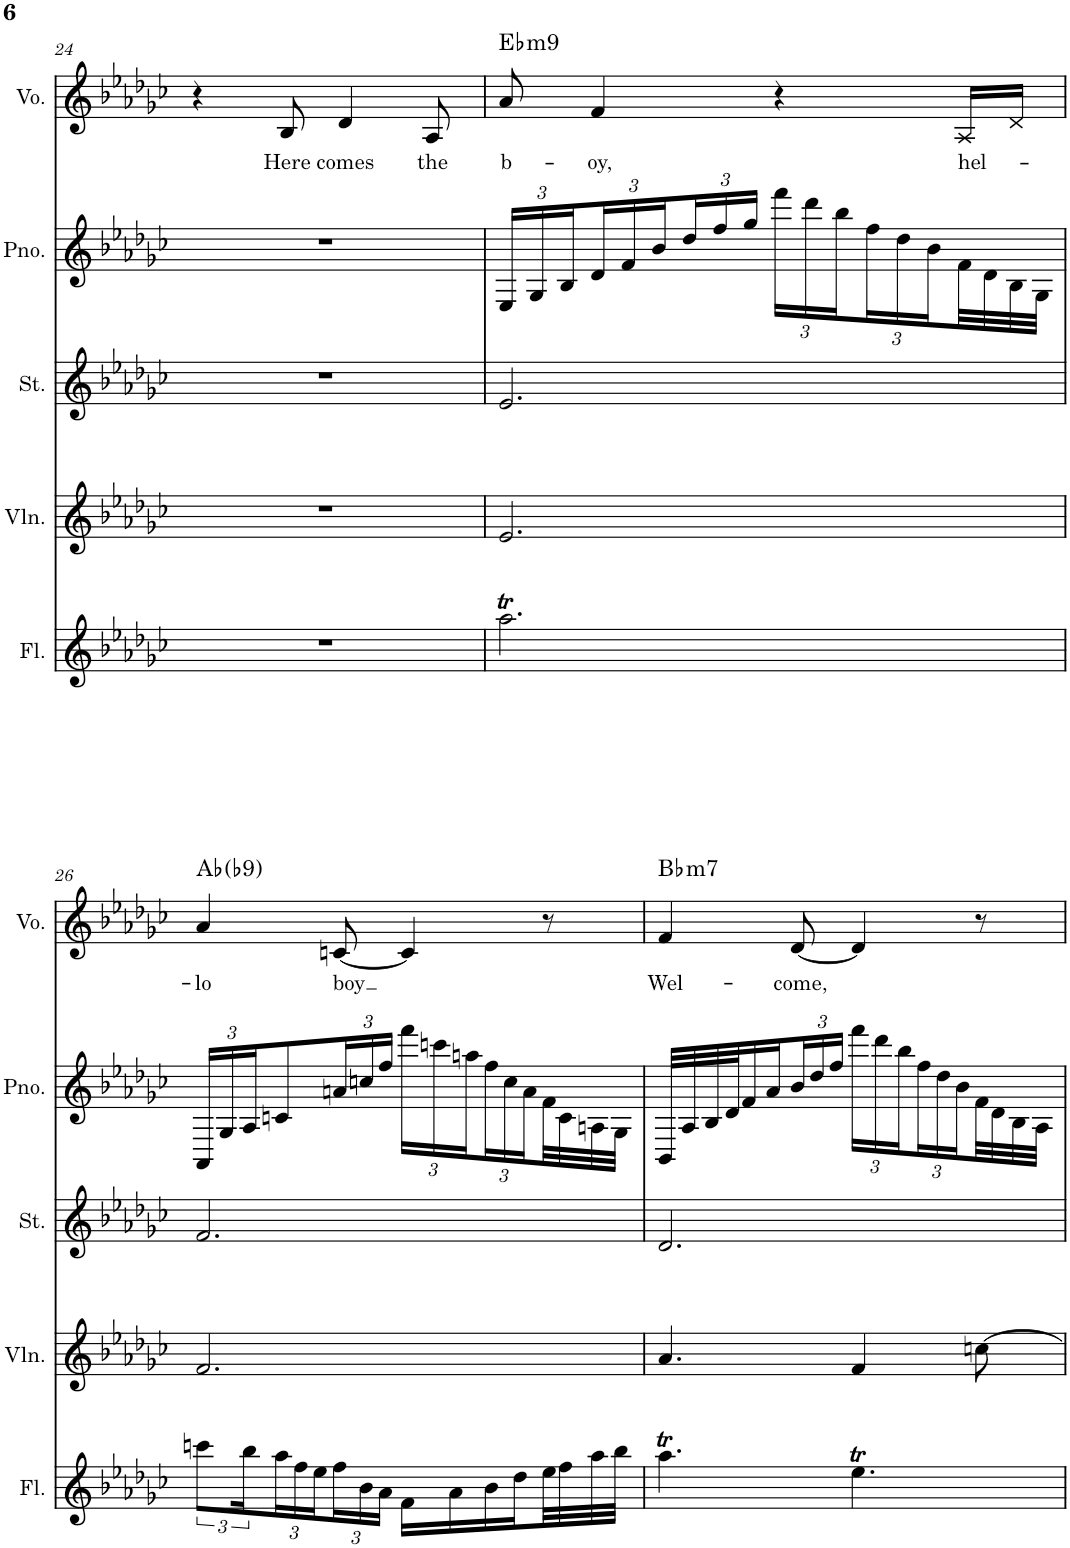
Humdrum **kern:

**kern	**kern	**kern	**kern	**kern	**text	**harte
*part5	*part4	*part3	*part2	*part1	*part1	*part1
*staff5	*staff4	*staff3	*staff2	*staff1	*staff1	*
*I"Flute	*I"Violin	*I"Strings	*I"Piano	*I"Voice	*	*
*I'Fl.	*I'Vln.	*I'St.	*I'Pno.	*I'Vo.	*	*
!!LO:PB:g=z
*clefG2	*clefG2	*clefG2	*clefG2	*clefG2	*	*
*k[b-e-a-d-g-c-]	*k[b-e-a-d-g-c-]	*k[b-e-a-d-g-c-]	*k[b-e-a-d-g-c-]	*k[b-e-a-d-g-c-]	*	*
*M6/8	*M6/8	*M6/8	*M6/8	*M6/8	*	*
=24	=24	=24	=24	=24	=24	=24
2.r	2.r	2.r	2.r	4r	.	.
!	!	!	!	!	!LO:LY:b	!
.	.	.	.	8B-/	Here	.
!	!	!	!	!	!LO:LY:b	!
.	.	.	.	4d-/	comes	.
!	!	!	!	!	!LO:LY:b	!
.	.	.	.	8A-/	the	.
=25	=25	=25	=25	=25	=25	=25
*	*	*	*Xbrackettup	*	*	*
!	!	!	!	!	!LO:LY:b	!LO:H:kt=m9
2.aa-T\	2.e-/	2.e-/	24E-/LL	8a-/	b-	Eb:min9
.	.	.	24G-/	.	.	.
.	.	.	24B-/	.	.	.
!	!	!	!	!	!LO:LY:b	!
.	.	.	24d-/	4f/	-oy,	.
.	.	.	24f/	.	.	.
.	.	.	24b-/	.	.	.
.	.	.	24dd-/	.	.	.
.	.	.	24ff/	.	.	.
.	.	.	24gg-/JJ	.	.	.
.	.	.	24fff\LL	4r	.	.
.	.	.	24ddd-\	.	.	.
.	.	.	24bb-\	.	.	.
.	.	.	24ff\	.	.	.
.	.	.	24dd-\	.	.	.
.	.	.	24b-\	.	.	.
!	!	!	!	!	!LO:LY:b	!
.	.	.	32f\L	16A-/LL	-hel-	.
.	.	.	32d-\	.	.	.
.	.	.	32B-\	16d-/JJ	.	.
.	.	.	32G-\JJJ	.	.	.
!!LO:LB:g=z
=26	=26	=26	=26	=26	=26	=26
!	!	!	!	!	!LO:LY:b	!
12cccn\L	2.f/	2.f/	24AA-/LL	4a-/	-lo	Ab:maj(b9)
.	.	.	24G-/	.	.	.
24bb-\L	.	.	24A-/J	.	.	.
*Xbrackettup	*	*	*	*	*	*
24aa-\	.	.	8cn/	.	.	.
24ff\	.	.	.	.	.	.
24ee-\	.	.	.	.	.	.
!	!	!	!	!	!LO:LY:b	!
24ff\	.	.	24an/L	[8cn/	boy	.
24b-\	.	.	24ccn/	.	.	.
24a-\JJ	.	.	24ff/JJ	.	.	.
16f\LL	.	.	24fff\LL	4c/]	.	.
.	.	.	24cccn\	.	.	.
16a-\	.	.	.	.	.	.
.	.	.	24aan\	.	.	.
16b-\	.	.	24ff\	.	.	.
.	.	.	24cc\	.	.	.
16dd-\	.	.	.	.	.	.
.	.	.	24a\	.	.	.
32ee-\L	.	.	32f\L	8r	.	.
32ff\	.	.	32c\	.	.	.
32aa-\	.	.	32An\	.	.	.
32bb-\JJJ	.	.	32G-\JJJ	.	.	.
=27	=27	=27	=27	=27	=27	=27
!	!	!	!	!	!LO:LY:b	!LO:H:kt=m7
4.aa-T\	4.a-/	2.d-/	32BB-/LLL	4f/	Wel-	Bb:min7
.	.	.	32A-/	.	.	.
.	.	.	32B-/	.	.	.
.	.	.	32d-/J	.	.	.
.	.	.	16f/	.	.	.
.	.	.	16a-/	.	.	.
!	!	!	!	!	!LO:LY:b	!
.	.	.	24b-/	[8d-/	-come,	.
.	.	.	24dd-/	.	.	.
.	.	.	24ff/JJ	.	.	.
4.ee-T\	4f/	.	24fff\LL	4d-/]	.	.
.	.	.	24ddd-\	.	.	.
.	.	.	24bb-\	.	.	.
.	.	.	24ff\	.	.	.
.	.	.	24dd-\	.	.	.
.	.	.	24b-\	.	.	.
.	[8ccn\	.	32f\L	8r	.	.
.	.	.	32d-\	.	.	.
.	.	.	32B-\	.	.	.
.	.	.	32A-\JJJ	.	.	.
=	=	=	=	=	=	=
*-	*-	*-	*-	*-	*-	*-
